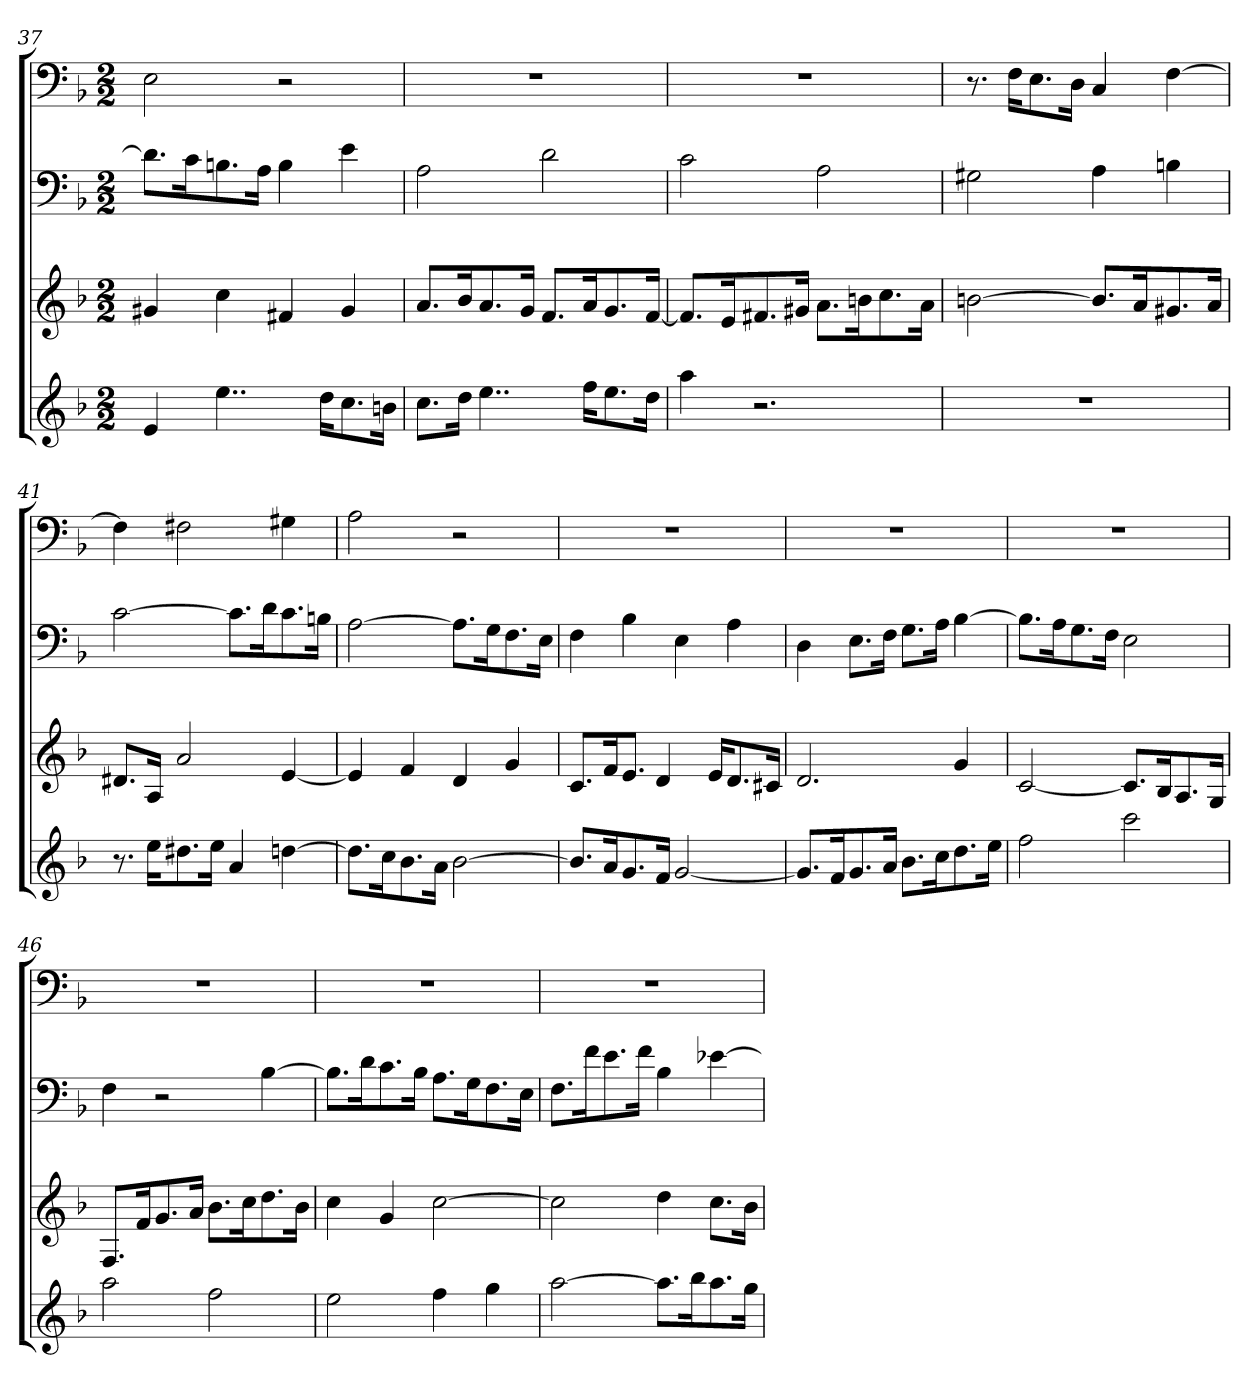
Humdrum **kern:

**kern	**kern	**kern	**kern
*part4	*part3	*part2	*part1
*staff4	*staff3	*staff2	*staff1
*k[b-]	*k[b-]	*k[b-]	*k[b-]
*d:	*d:	*d:	*d:
*M2/2	*M2/2	*M2/2	*M2/2
=37	=37	=37	=37
4e	4g#X	8.dL]	2E
.	.	16cK	.
4..ee	4cc	8.Bn	.
.	.	16AJk	.
.	4f#X	4B	2r
16ddKL	.	.	.
8.cc	4g#	4e	.
16bnJk	.	.	.
=38	=38	=38	=38
8.ccL	8.aL	2A	1r
16ddJk	16b-K	.	.
4..ee	8.a	.	.
.	16gJk	.	.
.	8.fL	2d	.
16ffKL	16aK	.	.
8.ee	8.g	.	.
16ddJk	[16fJk	.	.
=39	=39	=39	=39
4aa	8.fL]	2c	1r
.	16eK	.	.
2.r	8.f#X	.	.
.	16g#XJk	.	.
.	8.aL	2A	.
.	16bnK	.	.
.	8.cc	.	.
.	16aJk	.	.
=40	=40	=40	=40
1r	[2bn	2G#X	8.r
.	.	.	16FKL
.	.	.	8.E
.	.	.	16DJk
.	8.bL]	4A	4C
.	16aK	.	.
.	8.g#X	4Bn	[4F
.	16aJk	.	.
=41	=41	=41	=41
8.r	8.d#XL	[2c	4F]
16eeKL	16AJk	.	.
8.dd#X	2a	.	2F#X
16eeJk	.	.	.
4a	.	8.cL]	.
.	.	16dK	.
[4ddn	[4e	8.c	4G#X
.	.	16BnJk	.
=42	=42	=42	=42
8.ddL]	4e]	[2A	2A
16ccK	.	.	.
8.b-	4f	.	.
16aJk	.	.	.
[2b-	4d	8.AL]	2r
.	.	16GK	.
.	4g	8.F	.
.	.	16EJk	.
=43	=43	=43	=43
8.b-L]	8.cL	4F	1r
16aK	16fK	.	.
8.g	8.eJ	4B-	.
16fJk	4d	.	.
[2g	.	4E	.
.	16eKL	.	.
.	8.d	4A	.
.	16c#XJk	.	.
=44	=44	=44	=44
8.gL]	2.d	4D	1r
16fK	.	.	.
8.g	.	8.EL	.
16aJk	.	16FJk	.
8.b-L	.	8.GL	.
16ccK	.	16AJk	.
8.dd	4g	[4B-	.
16eeJk	.	.	.
=45	=45	=45	=45
2ff	[2c	8.B-L]	1r
.	.	16AK	.
.	.	8.G	.
.	.	16FJk	.
2ccc	8.cL]	2E	.
.	16B-K	.	.
.	8.A	.	.
.	16GJk	.	.
=46	=46	=46	=46
2aa	8.FL	4F	1r
.	16fK	.	.
.	8.g	2r	.
.	16aJk	.	.
2ff	8.b-L	.	.
.	16ccK	.	.
.	8.dd	[4B-	.
.	16b-Jk	.	.
=47	=47	=47	=47
2ee	4cc	8.B-L]	1r
.	.	16dK	.
.	4g	8.c	.
.	.	16B-Jk	.
4ff	[2cc	8.AL	.
.	.	16GK	.
4gg	.	8.F	.
.	.	16EJk	.
=48	=48	=48	=48
[2aa	2cc]	8.FL	1r
.	.	16fK	.
.	.	8.e	.
.	.	16fJk	.
8.aaL]	4dd	4B-	.
16bb-K	.	.	.
8.aa	8.ccL	[4e-X	.
16ggJk	16b-Jk	.	.
=	=	=	=
*-	*-	*-	*-
